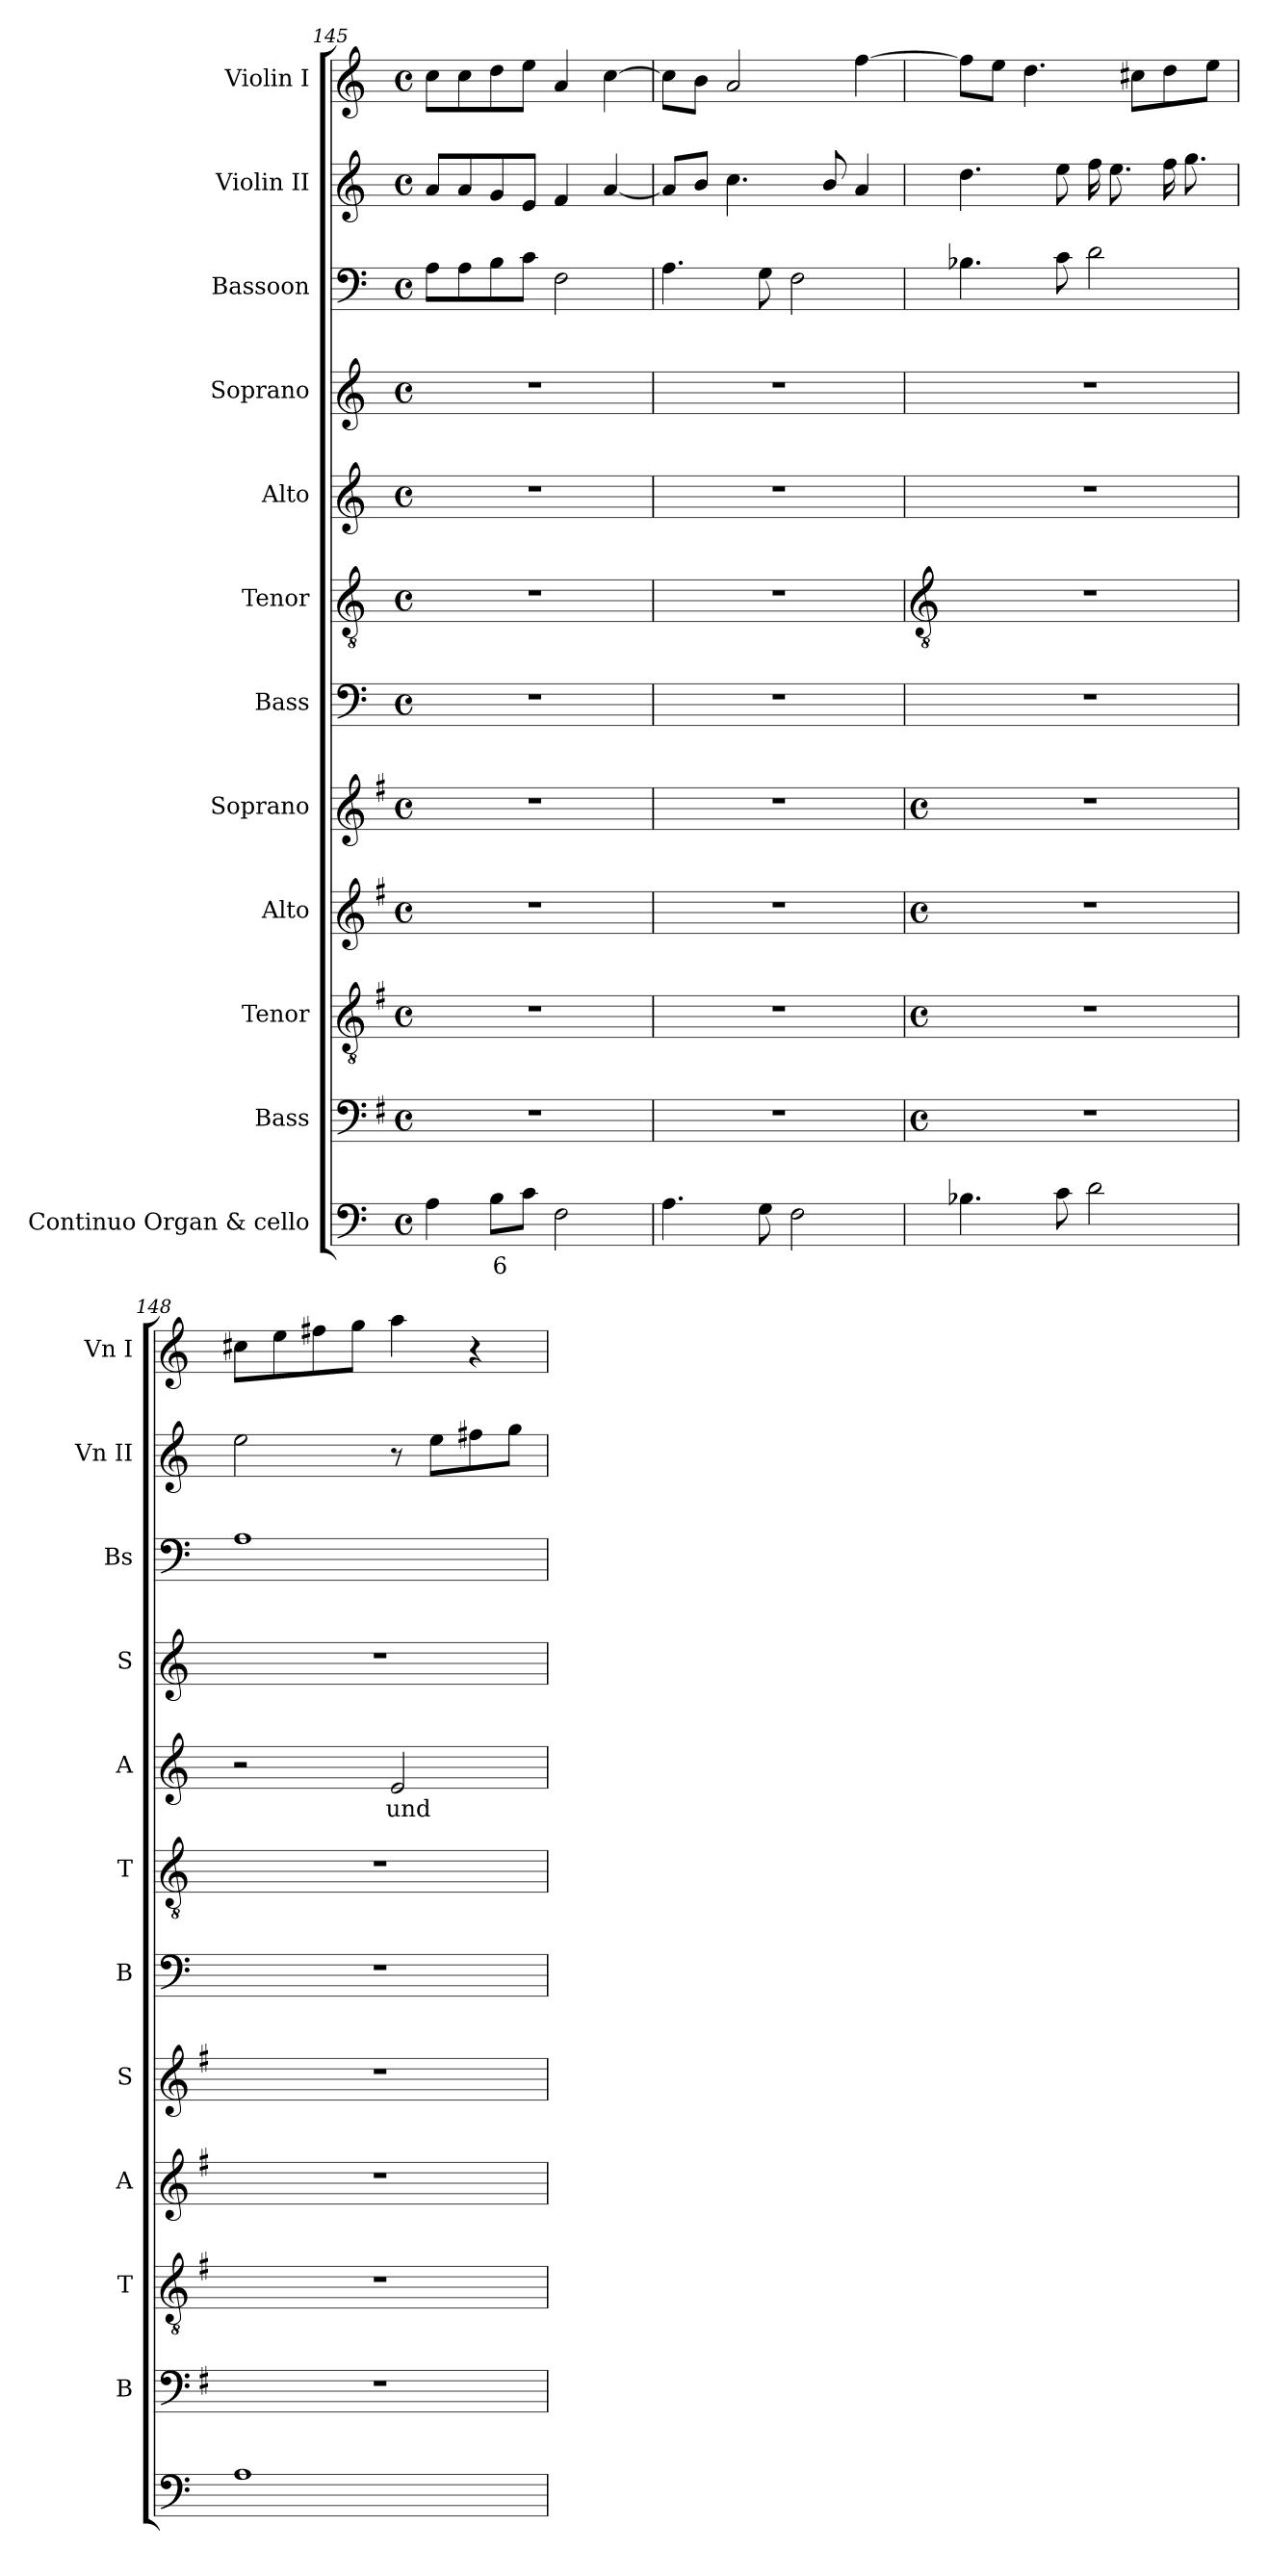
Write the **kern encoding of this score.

**kern	**text	**kern	**kern	**kern	**kern	**kern	**kern	**kern	**text	**kern	**kern	**kern	**kern
*part12	*part12	*part11	*part10	*part9	*part8	*part7	*part6	*part5	*part5	*part4	*part3	*part2	*part1
*staff12	*staff12	*staff11	*staff10	*staff9	*staff8	*staff7	*staff6	*staff5	*staff5	*staff4	*staff3	*staff2	*staff1
*I"Continuo Organ & cello	*	*I"Bass	*I"Tenor	*I"Alto	*I"Soprano	*I"Bass	*I"Tenor	*I"Alto	*	*I"Soprano	*I"Bassoon	*I"Violin II	*I"Violin I
*	*	*I'B	*I'T	*I'A	*I'S	*I'B	*I'T	*I'A	*	*I'S	*I'Bs	*I'Vn II	*I'Vn I
*clefF4	*	*clefF4	*clefGv2	*clefG2	*clefG2	*clefF4	*clefGv2	*clefG2	*	*clefG2	*clefF4	*clefG2	*clefG2
*	*	*ITrd4c7	*ITrd4c7	*ITrd4c7	*ITrd4c7	*	*	*	*	*	*	*	*
*k[]	*	*k[]	*k[]	*k[]	*k[]	*k[]	*k[]	*k[]	*	*k[]	*k[]	*k[]	*k[]
*C:	*	*C:	*C:	*C:	*C:	*C:	*C:	*C:	*	*C:	*C:	*C:	*C:
*M4/4	*	*M4/4	*M4/4	*M4/4	*M4/4	*M4/4	*M4/4	*M4/4	*	*M4/4	*M4/4	*M4/4	*M4/4
*met(c)	*	*met(c)	*met(c)	*met(c)	*met(c)	*met(c)	*met(c)	*met(c)	*	*met(c)	*met(c)	*met(c)	*met(c)
=145	=145	=145	=145	=145	=145	=145	=145	=145	=145	=145	=145	=145	=145
4A	.	1r	1r	1r	1r	1r	1r	1r	.	1r	8AL	8aL	8ccL
.	.	.	.	.	.	.	.	.	.	.	8A	8a	8cc
!	!LO:LY:b	!	!	!	!	!	!	!	!	!	!	!	!
8BL	6	.	.	.	.	.	.	.	.	.	8B	8g	8dd
8cJ	.	.	.	.	.	.	.	.	.	.	8cJ	8eJ	8eeJ
2F	.	.	.	.	.	.	.	.	.	.	2F	4f	4a
.	.	.	.	.	.	.	.	.	.	.	.	[4a	[4cc
=146	=146	=146	=146	=146	=146	=146	=146	=146	=146	=146	=146	=146	=146
4.A	.	1r	1r	1r	1r	1r	1r	1r	.	1r	4.A	8aL]	8ccL]
.	.	.	.	.	.	.	.	.	.	.	.	8bJ	8bJ
.	.	.	.	.	.	.	.	.	.	.	.	4.cc	2a
8G	.	.	.	.	.	.	.	.	.	.	8G	.	.
2F	.	.	.	.	.	.	.	.	.	.	2F	.	.
.	.	.	.	.	.	.	.	.	.	.	.	8b/	.
.	.	.	.	.	.	.	.	.	.	.	.	4a	[4ff
!!LO:LB:g=z
=147	=147	=147	=147	=147	=147	=147	=147	=147	=147	=147	=147	=147	=147
*	*	*	*	*	*	*	*clefGv2	*	*	*	*	*	*
*	*	*M4/4	*M4/4	*M4/4	*M4/4	*	*	*	*	*	*	*	*
*	*	*met(c)	*met(c)	*met(c)	*met(c)	*	*	*	*	*	*	*	*
4.B-X	.	1r	1r	1r	1r	1r	1r	1r	.	1r	4.B-X	4.dd	8ffL]
.	.	.	.	.	.	.	.	.	.	.	.	.	8eeJ
.	.	.	.	.	.	.	.	.	.	.	.	.	4.dd
8c	.	.	.	.	.	.	.	.	.	.	8c	8ee	.
2d	.	.	.	.	.	.	.	.	.	.	2d	16ffLL	.
.	.	.	.	.	.	.	.	.	.	.	.	8.eeJ	.
.	.	.	.	.	.	.	.	.	.	.	.	.	8cc#XL
.	.	.	.	.	.	.	.	.	.	.	.	16ffLL	8dd
.	.	.	.	.	.	.	.	.	.	.	.	8.ggJ	.
.	.	.	.	.	.	.	.	.	.	.	.	.	8eeJ
=148	=148	=148	=148	=148	=148	=148	=148	=148	=148	=148	=148	=148	=148
1A	.	1r	1r	1r	1r	1r	1r	2r	.	1r	1A	2ee	8cc#XL
.	.	.	.	.	.	.	.	.	.	.	.	.	8ee
.	.	.	.	.	.	.	.	.	.	.	.	.	8ff#X
.	.	.	.	.	.	.	.	.	.	.	.	.	8ggJ
!	!	!	!	!	!	!	!	!	!LO:LY:b	!	!	!	!
.	.	.	.	.	.	.	.	2e	und	.	.	8r	4aa
.	.	.	.	.	.	.	.	.	.	.	.	8eeL	.
.	.	.	.	.	.	.	.	.	.	.	.	8ff#X	4r
.	.	.	.	.	.	.	.	.	.	.	.	8ggJ	.
=	=	=	=	=	=	=	=	=	=	=	=	=	=
*-	*-	*-	*-	*-	*-	*-	*-	*-	*-	*-	*-	*-	*-
